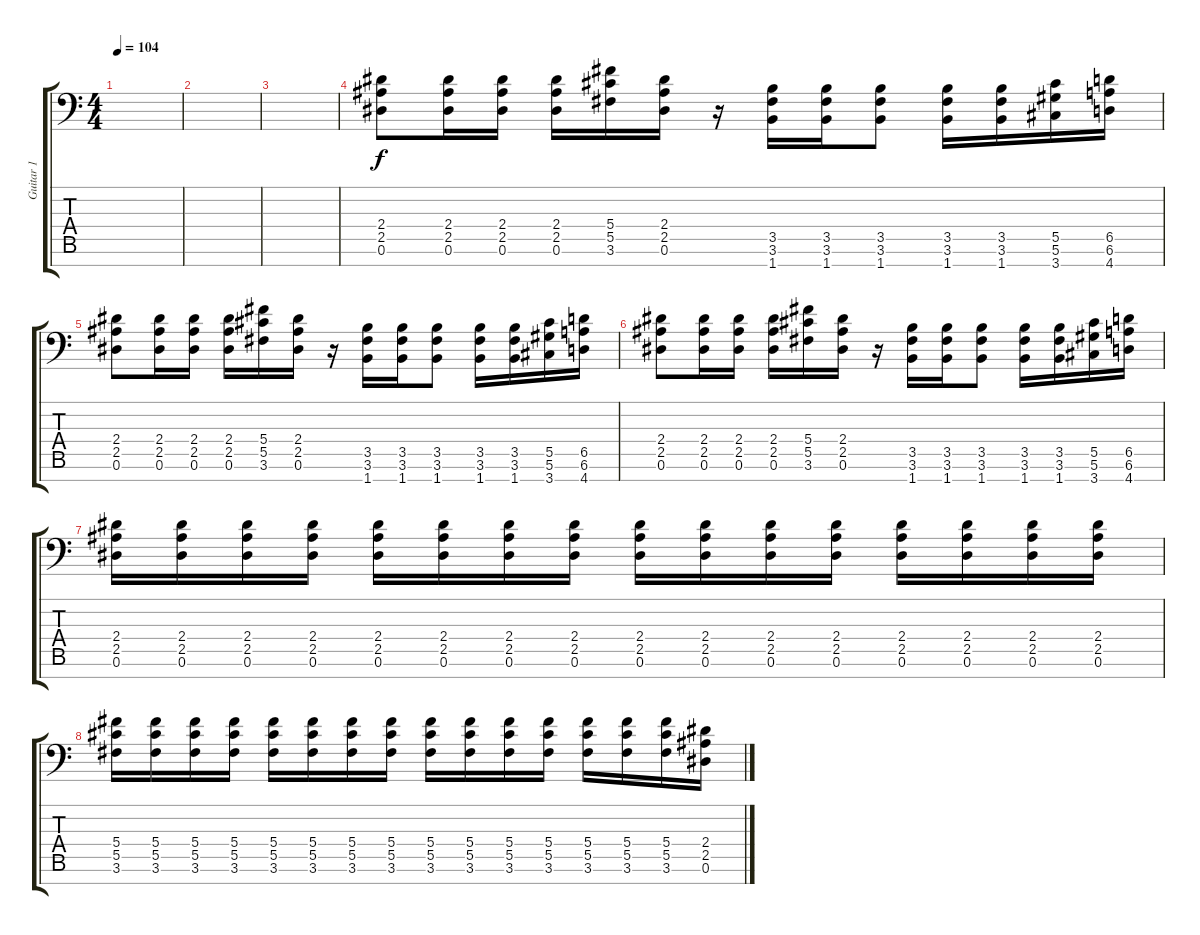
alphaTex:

\track ("Guitar 1" "Guitar 1") {instrument distortionguitar}
\staff {score tabs}
\tuning (Eb4 Bb3 Gb3 Db3 Ab2 Eb2 Bb1) {hide}
\ts (4 4)
\tempo 104
\clef f4
\ks c
|
|
|
(2.4 2.5 0.6).8 (2.4 2.5 0.6).16 (2.4 2.5 0.6).16 (2.4 2.5 0.6).16 (5.4 5.5 3.6).16 (2.4 2.5 0.6).16 r.16 (3.5 3.6 1.7).16 (3.5 3.6 1.7).16 (3.5 3.6 1.7).8 (3.5 3.6 1.7).16 (3.5 3.6 1.7).16 (5.5 5.6 3.7).16 (6.5 6.6 4.7).16 |
(2.4 2.5 0.6).8 (2.4 2.5 0.6).16 (2.4 2.5 0.6).16 (2.4 2.5 0.6).16 (5.4 5.5 3.6).16 (2.4 2.5 0.6).16 r.16 (3.5 3.6 1.7).16 (3.5 3.6 1.7).16 (3.5 3.6 1.7).8 (3.5 3.6 1.7).16 (3.5 3.6 1.7).16 (5.5 5.6 3.7).16 (6.5 6.6 4.7).16 |
(2.4 2.5 0.6).8 (2.4 2.5 0.6).16 (2.4 2.5 0.6).16 (2.4 2.5 0.6).16 (5.4 5.5 3.6).16 (2.4 2.5 0.6).16 r.16 (3.5 3.6 1.7).16 (3.5 3.6 1.7).16 (3.5 3.6 1.7).8 (3.5 3.6 1.7).16 (3.5 3.6 1.7).16 (5.5 5.6 3.7).16 (6.5 6.6 4.7).16 |
(2.4 2.5 0.6).16 (2.4 2.5 0.6).16 (2.4 2.5 0.6).16 (2.4 2.5 0.6).16 (2.4 2.5 0.6).16 (2.4 2.5 0.6).16 (2.4 2.5 0.6).16 (2.4 2.5 0.6).16 (2.4 2.5 0.6).16 (2.4 2.5 0.6).16 (2.4 2.5 0.6).16 (2.4 2.5 0.6).16 (2.4 2.5 0.6).16 (2.4 2.5 0.6).16 (2.4 2.5 0.6).16 (2.4 2.5 0.6).16 |
(5.4 5.5 3.6).16 (5.4 5.5 3.6).16 (5.4 5.5 3.6).16 (5.4 5.5 3.6).16 (5.4 5.5 3.6).16 (5.4 5.5 3.6).16 (5.4 5.5 3.6).16 (5.4 5.5 3.6).16 (5.4 5.5 3.6).16 (5.4 5.5 3.6).16 (5.4 5.5 3.6).16 (5.4 5.5 3.6).16 (5.4 5.5 3.6).16 (5.4 5.5 3.6).16 (5.4 5.5 3.6).16 (2.4 2.5 0.6).16
